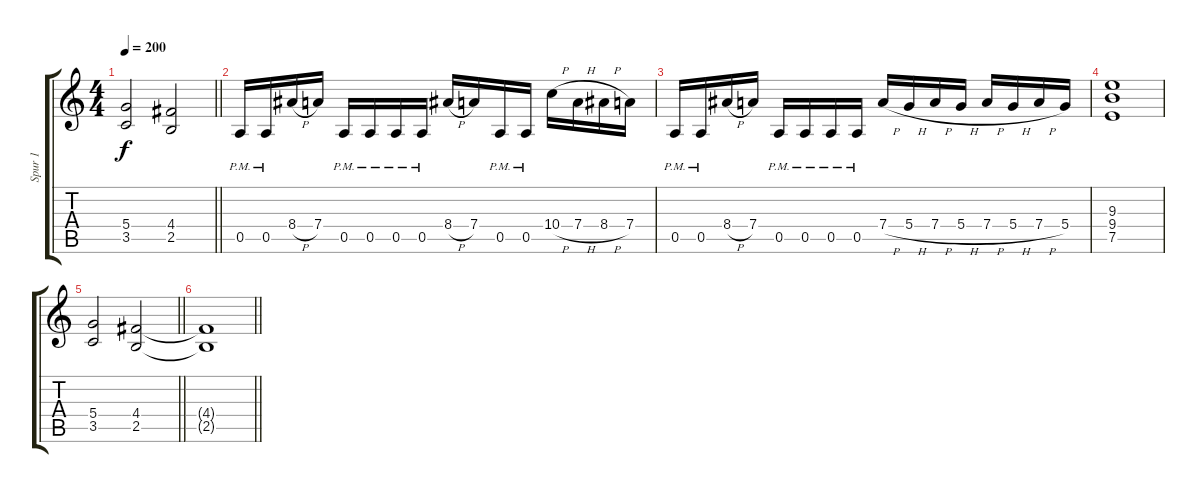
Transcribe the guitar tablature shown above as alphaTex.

\track ("Spur 1" "Spur 1") {instrument distortionguitar}
\staff {score tabs}
\tuning (E4 B3 G3 D3 A2 E2) {hide}
\ts (4 4)
\tempo 200
\clef g2
\barLineRight lightlight
\ks c
(5.4 3.5).2{dy f} (4.4 2.5).2 |
0.5{pm}.16 0.5{pm}.16 8.4{h}.16 7.4.16 0.5{pm}.16 0.5{pm}.16 0.5{pm}.16 0.5{pm}.16 8.4{h}.16 7.4.16 0.5{pm}.16 0.5{pm}.16 10.4{h}.16 7.4{h}.16 8.4{h}.16 7.4.16 |
0.5{pm}.16 0.5{pm}.16 8.4{h}.16 7.4.16 0.5{pm}.16 0.5{pm}.16 0.5{pm}.16 0.5{pm}.16 7.4{h}.16 5.4{h}.16 7.4{h}.16 5.4{h}.16 7.4{h}.16 5.4{h}.16 7.4{h}.16 5.4.16 |
(9.3 9.4 7.5).1 |
\barLineRight lightlight
(5.4 3.5).2 (4.4 2.5).2 |
\barLineRight lightlight
(4.4{t} 2.5{t}).1
